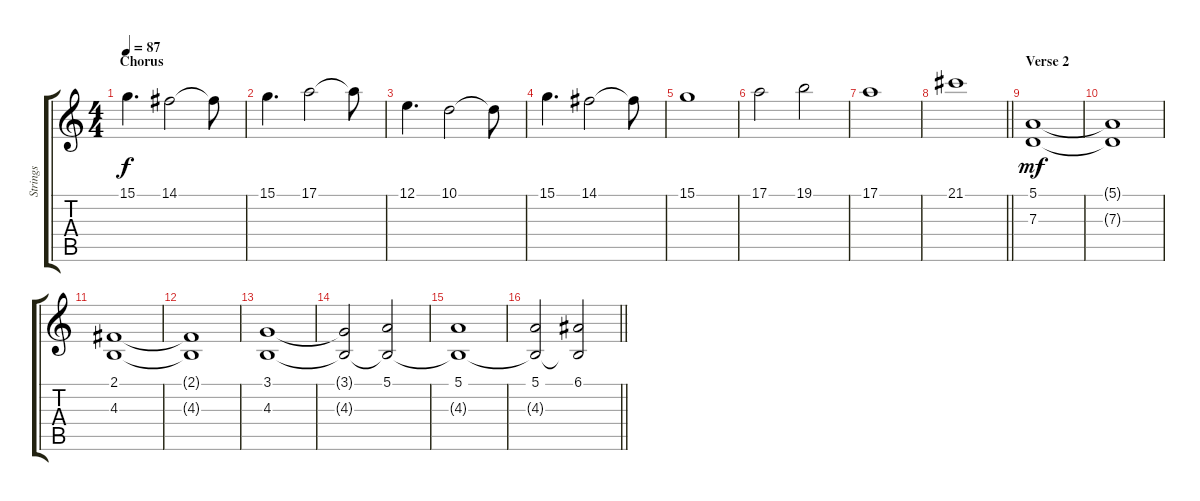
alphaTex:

\track ("Strings" "Strings") {instrument stringensemble2}
\staff {score tabs}
\tuning (E4 B3 G3 D3 A2 E2) {hide}
\ts (4 4)
\section ("" "Chorus")
\tempo 87
\clef g2
\ks c
15.1.4{d dy f} 14.1.2 14.1{t}.8 |
15.1.4{d} 17.1.2 17.1{t}.8 |
12.1.4{d} 10.1.2 10.1{t}.8 |
15.1.4{d} 14.1.2 14.1{t}.8 |
15.1.1 |
17.1.2 19.1.2 |
17.1.1 |
\barLineRight lightlight
21.1.1 |
\section ("" "Verse 2")
(5.1 7.3).1{dy mf} |
(5.1{t} 7.3{t}).1 |
(2.1 4.3).1 |
(2.1{t} 4.3{t}).1 |
(3.1 4.3).1 |
(3.1{t} 4.3{t}).2 (5.1 4.3{t}).2 |
(5.1 4.3{t}).1 |
\barLineRight lightlight
(5.1 4.3{t}).2 (6.1 4.3{t}).2
